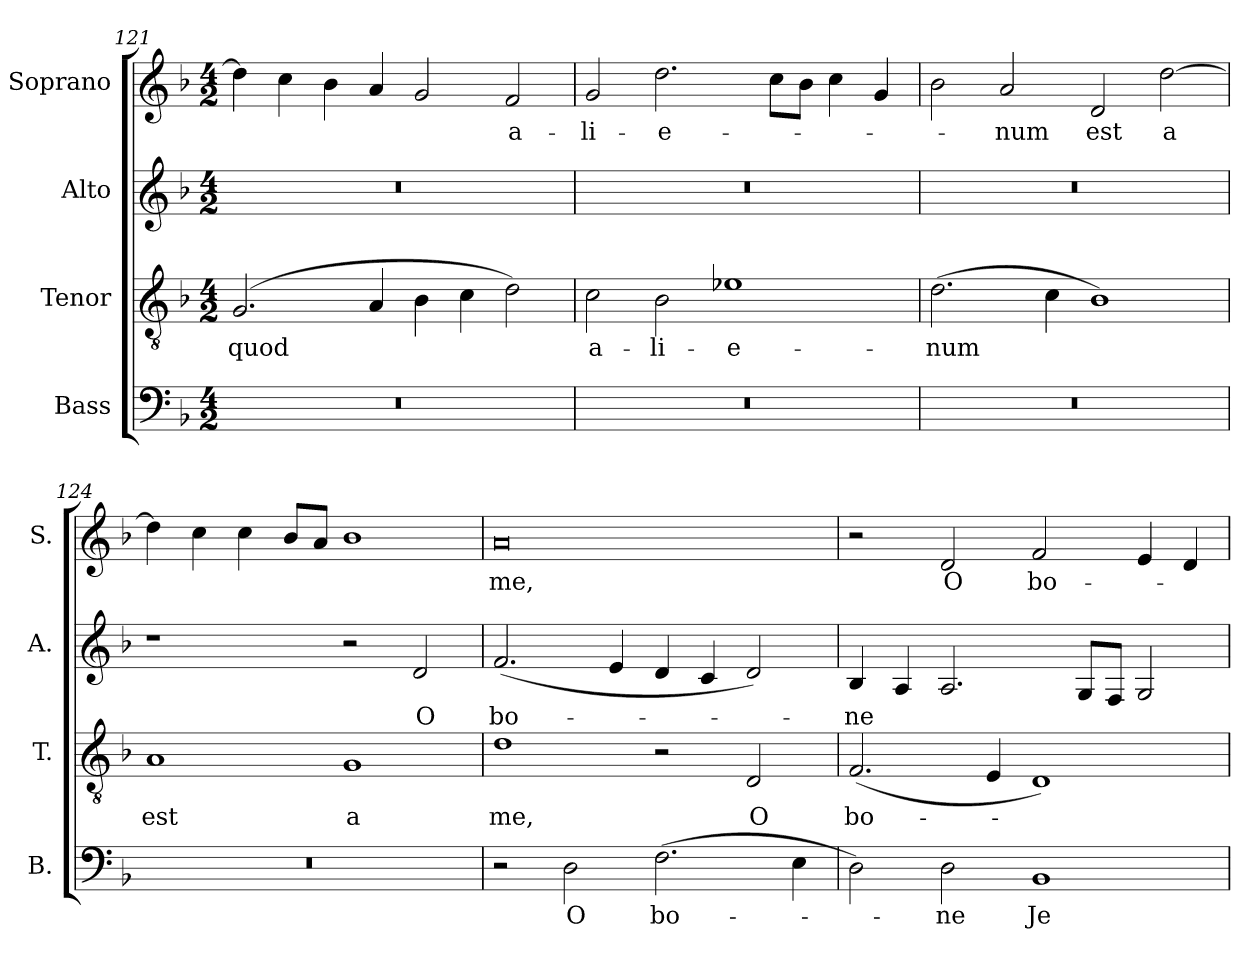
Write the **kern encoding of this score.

**kern	**text	**kern	**text	**kern	**text	**kern	**text
*part4	*part4	*part3	*part3	*part2	*part2	*part1	*part1
*staff4	*staff4	*staff3	*staff3	*staff2	*staff2	*staff1	*staff1
*I"Bass	*	*I"Tenor	*	*I"Alto	*	*I"Soprano	*
*I'B.	*	*I'T.	*	*I'A.	*	*I'S.	*
*clefF4	*	*clefGv2	*	*clefG2	*	*clefG2	*
*	*	*ITrd7c12	*	*	*	*	*
*k[b-]	*	*k[b-]	*	*k[b-]	*	*k[b-]	*
*F:	*	*F:	*	*F:	*	*F:	*
*M4/2	*	*M4/2	*	*M4/2	*	*M4/2	*
=121	=121	=121	=121	=121	=121	=121	=121
!LO:N:vis=1	!	!	!	!	!	!	!
!	!	!	!LO:LY:b:color=#000000	!LO:N:vis=1	!	!	!
0r	.	(2.GGi/	quod	0r	.	4ddi\]	.
.	.	.	.	.	.	4cci\	.
.	.	.	.	.	.	4b-i\	.
.	.	4AAi/	.	.	.	4ai/	.
.	.	4BB-i\	.	.	.	2gi/	.
.	.	4Ci\	.	.	.	.	.
!	!	!	!	!	!	!	!LO:LY:b:color=#000000
.	.	2Di\)	.	.	.	2fi/	a-
!!LO:LB:g=z
=122	=122	=122	=122	=122	=122	=122	=122
!LO:N:vis=1	!	!	!	!	!	!	!
!	!	!	!LO:LY:b:color=#000000	!LO:N:vis=1	!	!	!
!	!	!	!	!	!	!	!LO:LY:b:color=#000000
0r	.	2Ci\	a-	0r	.	2gi/	-li-
!	!	!	!LO:LY:b:color=#000000	!	!	!	!
!	!	!	!	!	!	!	!LO:LY:b:color=#000000
.	.	2BB-i\	-li-	.	.	2.ddi\	-e-
!	!	!	!LO:LY:b:color=#000000	!	!	!	!
.	.	1E-Xi	-e-	.	.	.	.
.	.	.	.	.	.	8cci\L	.
.	.	.	.	.	.	8b-i\J	.
.	.	.	.	.	.	4cci\	.
.	.	.	.	.	.	4gi/	.
=123	=123	=123	=123	=123	=123	=123	=123
!LO:N:vis=1	!	!	!	!	!	!	!
!	!	!	!LO:LY:b:color=#000000	!LO:N:vis=1	!	!	!
0r	.	(2.Di\	-num	0r	.	2b-i\	.
!	!	!	!	!	!	!	!LO:LY:b:color=#000000
.	.	.	.	.	.	2ai/	-num
.	.	4Ci\	.	.	.	.	.
!	!	!	!	!	!	!	!LO:LY:b:color=#000000
.	.	1BB-i)	.	.	.	2di/	est
!	!	!	!	!	!	!	!LO:LY:b:color=#000000
.	.	.	.	.	.	[2ddi\	a
=124	=124	=124	=124	=124	=124	=124	=124
!LO:N:vis=1	!	!	!	!	!	!	!
!	!	!	!LO:LY:b:color=#000000	!	!	!	!
0r	.	1AAi	est	1r	.	4ddi\]	.
.	.	.	.	.	.	4cci\	.
.	.	.	.	.	.	4cci\	.
.	.	.	.	.	.	8b-i/L	.
.	.	.	.	.	.	8ai/J	.
!	!	!	!LO:LY:b:color=#000000	!	!	!	!
.	.	1GGi	a	2r	.	1b-i	.
!	!	!	!	!	!LO:LY:b:color=#000000	!	!
.	.	.	.	2di/	O	.	.
=125	=125	=125	=125	=125	=125	=125	=125
!	!	!	!LO:LY:b:color=#000000	!	!	!	!
!	!	!	!	!	!LO:LY:b:color=#000000	!	!
!	!	!	!	!	!	!	!LO:LY:b:color=#000000
2r	.	1Di	me,	(2.fi/	bo-	0ai	me,
!	!LO:LY:b:color=#000000	!	!	!	!	!	!
2Di\	O	.	.	.	.	.	.
.	.	.	.	4ei/	.	.	.
!	!LO:LY:b:color=#000000	!	!	!	!	!	!
(2.Fi\	bo-	2r	.	4di/	.	.	.
.	.	.	.	4ci/	.	.	.
!	!	!	!LO:LY:b:color=#000000	!	!	!	!
.	.	2DDi/	O	2di/)	.	.	.
4Ei\	.	.	.	.	.	.	.
=126	=126	=126	=126	=126	=126	=126	=126
!	!	!	!LO:LY:b:color=#000000	!	!	!	!
!	!	!	!	!	!LO:LY:b:color=#000000	!	!
2Di\)	.	(2.FFi/	bo-	4B-i/	-ne	2r	.
.	.	.	.	4Ai/	.	.	.
!	!LO:LY:b:color=#000000	!	!	!	!	!	!
!	!	!	!	!	!	!	!LO:LY:b:color=#000000
2Di\	-ne	.	.	2.Ai/	.	2di/	O
.	.	4EEi/	.	.	.	.	.
!	!LO:LY:b:color=#000000	!	!	!	!	!	!
!	!	!	!	!	!	!	!LO:LY:b:color=#000000
1BB-i	Je-	1DDi)	.	.	.	2fi/	bo-
.	.	.	.	8Gi/L	.	.	.
.	.	.	.	8Fi/J	.	.	.
.	.	.	.	2Gi/	.	4ei/	.
.	.	.	.	.	.	4di/	.
=	=	=	=	=	=	=	=
*-	*-	*-	*-	*-	*-	*-	*-
